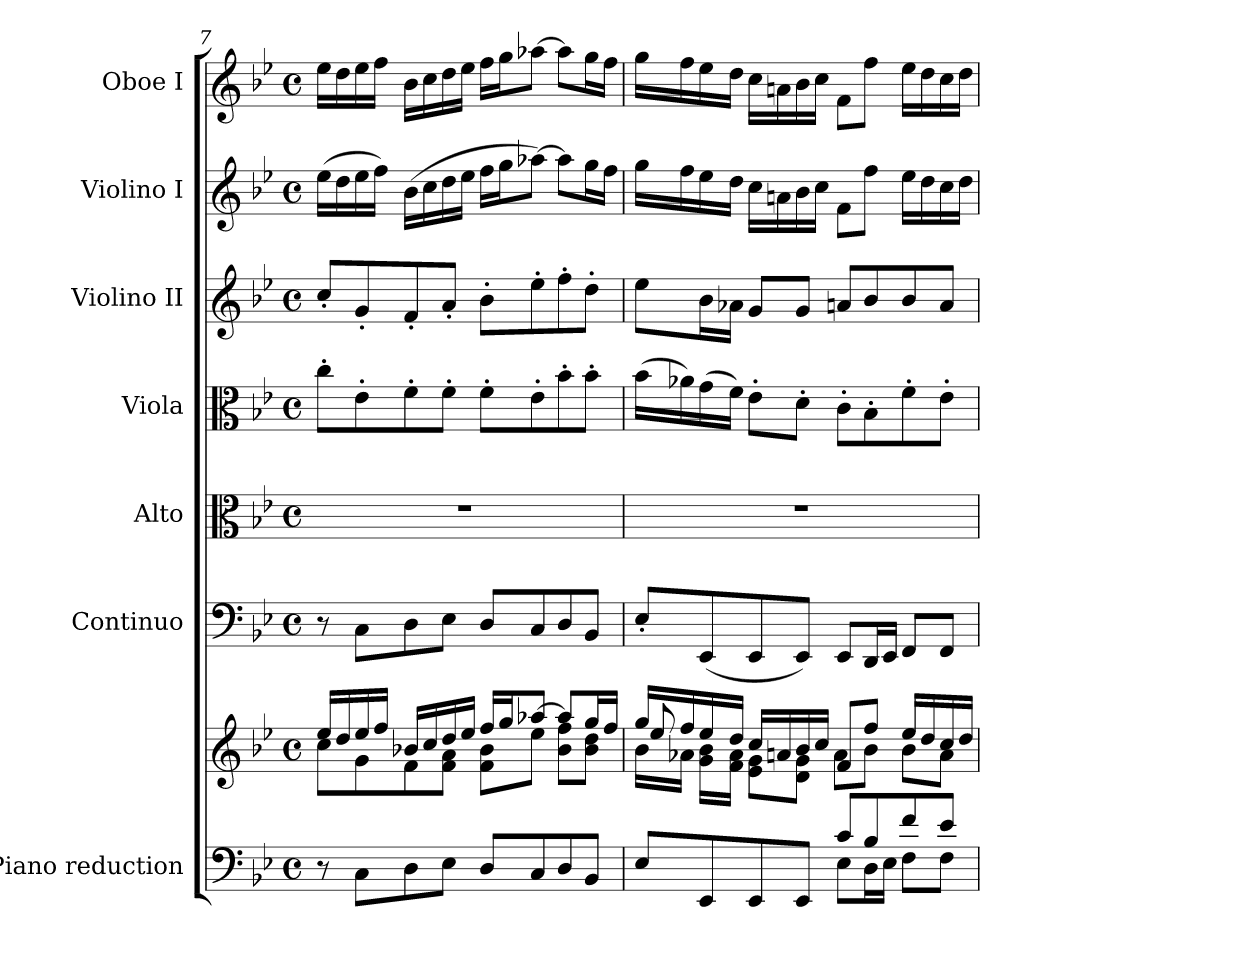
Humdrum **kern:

**kern	**kern	**kern	**kern	**kern	**kern	**kern	**kern
*part7	*part7	*part6	*part5	*part4	*part3	*part2	*part1
*staff8	*staff7	*staff6	*staff5	*staff4	*staff3	*staff2	*staff1
*I"Piano reduction	*	*I"Continuo	*I"Alto	*I"Viola	*I"Violino II	*I"Violino I	*I"Oboe I
*I'Pno	*	*	*	*I'Vla	*I'Vln	*I'Vln	*I'Ob
*clefF4	*clefG2	*clefF4	*clefC3	*clefC3	*clefG2	*clefG2	*clefG2
*k[b-e-]	*k[b-e-]	*k[b-e-]	*k[b-e-]	*k[b-e-]	*k[b-e-]	*k[b-e-]	*k[b-e-]
*M4/4	*M4/4	*M4/4	*M4/4	*M4/4	*M4/4	*M4/4	*M4/4
*met(c)	*met(c)	*met(c)	*met(c)	*met(c)	*met(c)	*met(c)	*met(c)
=7	=7	=7	=7	=7	=7	=7	=7
*	*^	*	*	*	*	*	*
8r	16ee-/LL	8cc\L	8r	1r	8cc'\L	8cc'/L	(16ee-\LL	16ee-\LL
.	16dd/	.	.	.	.	.	16dd\	16dd\
8C\L	16ee-/	8g\	8C\L	.	8e-'\	8g'/	16ee-\	16ee-\
.	16ff/JJ	.	.	.	.	.	16ff\JJ)	16ff\JJ
8D\	16b-X/LL	8f\	8D\	.	8f'\	8f'/	(16b-\LL	16b-\LL
.	16cc/	.	.	.	.	.	16cc\	16cc\
8E-\J	16dd/	8f\ 8a\J	8E-\J	.	8f'\J	8a'/J	16dd\	16dd\
.	16ee-/JJ	.	.	.	.	.	16ee-\JJ	16ee-\JJ
8D/L	16ff/LL	8f\ 8b-\L	8D/L	.	8f'\L	8b-'\L	16ff\LL	16ff\LL
.	16gg/J	.	.	.	.	.	16gg\J	16gg\J
8C/	[8aa-X/J	8ee-\J	8C/	.	8e-'\	8ee-'\	[8aa-X\J)	[8aa-X\J
8D/	8aa-/L]	8b-\ 8ff\L	8D/	.	8b-'\	8ff'\	8aa-\L]	8aa-\L]
8BB-/J	16gg/L	8b-\ 8dd\J	8BB-/J	.	8b-'\J	8dd'\J	16gg\L	16gg\L
.	16ff/JJ	.	.	.	.	.	16ff\JJ	16ff\JJ
=8	=8	=8	=8	=8	=8	=8	=8	=8
*^	*	*^	*	*	*	*	*	*
8ryy	8E-/L	16gg/LL	16b-\LL	8ee-/	8E-'/L	1r	(16b-\LL	8ee-\L	16gg\LL	16gg\LL
.	.	16ff/	16a-X\JJ	.	.	.	16a-X\)	.	16ff\	16ff\
8ryy	8EE-/	16ee-/	16g\ 16b-\LL	2..ryy	(8EE-/	.	(16g\	16b-\L	16ee-\	16ee-\
.	.	16dd/JJ	16f\ 16a-\JJ	.	.	.	16f\JJ)	16a-X\JJ	16dd\JJ	16dd\JJ
4ryy	8EE-/	16cc/LL	8e-\ 8g\L	.	8EE-/	.	8e-'\L	8g/L	16cc\LL	16cc\LL
.	.	16an/	.	.	.	.	.	.	16an\	16an\
.	8EE-/J	16b-/	8d\ 8g\J	.	8EE-/J)	.	8d'\J	8g/J	16b-\	16b-\
.	.	16cc/JJ	.	.	.	.	.	.	16cc\JJ	16cc\JJ
8c/L	8E-\L	8f/L	8a\L	.	8EE-/L	.	8c'\L	8an/L	8f\L	8f\L
8B-/	16D\L	8ff/J	8b-\J	.	16DD/L	.	8B-'\	8b-/	8ff\J	8ff\J
.	16E-\JJ	.	.	.	16EE-/JJ	.	.	.	.	.
8f/	8F\L	16ee-/LL	8b-\L	.	8FF/L	.	8f'\	8b-/	16ee-\LL	16ee-\LL
.	.	16dd/	.	.	.	.	.	.	16dd\	16dd\
8e-/J	8F\J	16cc/	8a\J	.	8FF/J	.	8e-'\J	8a/J	16cc\	16cc\
.	.	16dd/JJ	.	.	.	.	.	.	16dd\JJ	16dd\JJ
*v	*v	*	*	*	*	*	*	*	*	*
*	*v	*v	*v	*	*	*	*	*	*
=	=	=	=	=	=	=	=
*-	*-	*-	*-	*-	*-	*-	*-
